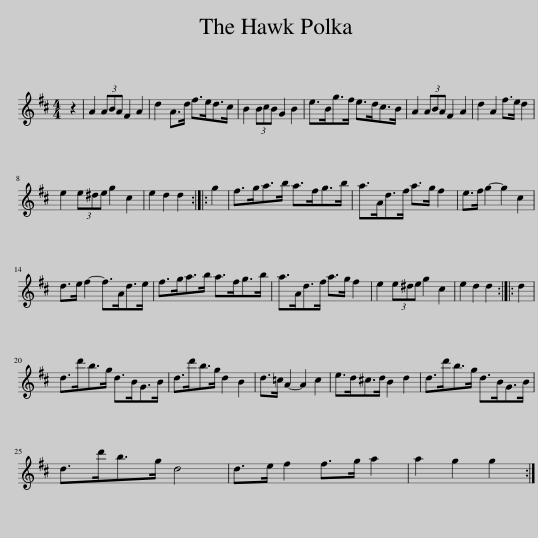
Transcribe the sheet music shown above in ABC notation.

X:1
L:1/8
M:4/4
I:linebreak $
K:D
V:1 treble
V:1
 z2 | A2 (3ABA F2 A2 | d2 A>d f>ed>c | B2 (3BcB G2 B2 | e>Bg>f e>dc>B | %5
 A2 (3ABA F2 A2 | d2 A2 f>e d2 |$ e2 (3e^de g2 c2 | e2 d2 d2 :: g2 | %10
 f>ga>b a>fg>b | a>Ad>f a>g f2 | e>f g2- g2 c2 |$ d>e f2- f>Ad>e | f>ga>b a>fg>b | %15
 a>Ad>f a>g f2 | e2 (3e^de g2 c2 | e2 d2 d2 :: d2 |$ d>d'b>g d>BG>B | %20
 d>d'b>g d2 B2 | d>=c A2- A2 c2 | e>d^c>d B2 d2 | d>d'b>g d>BG>B |$ d>d'b>g d4 | %25
 d>e f2 f>g a2 | a2 g2 g2 :| %27
